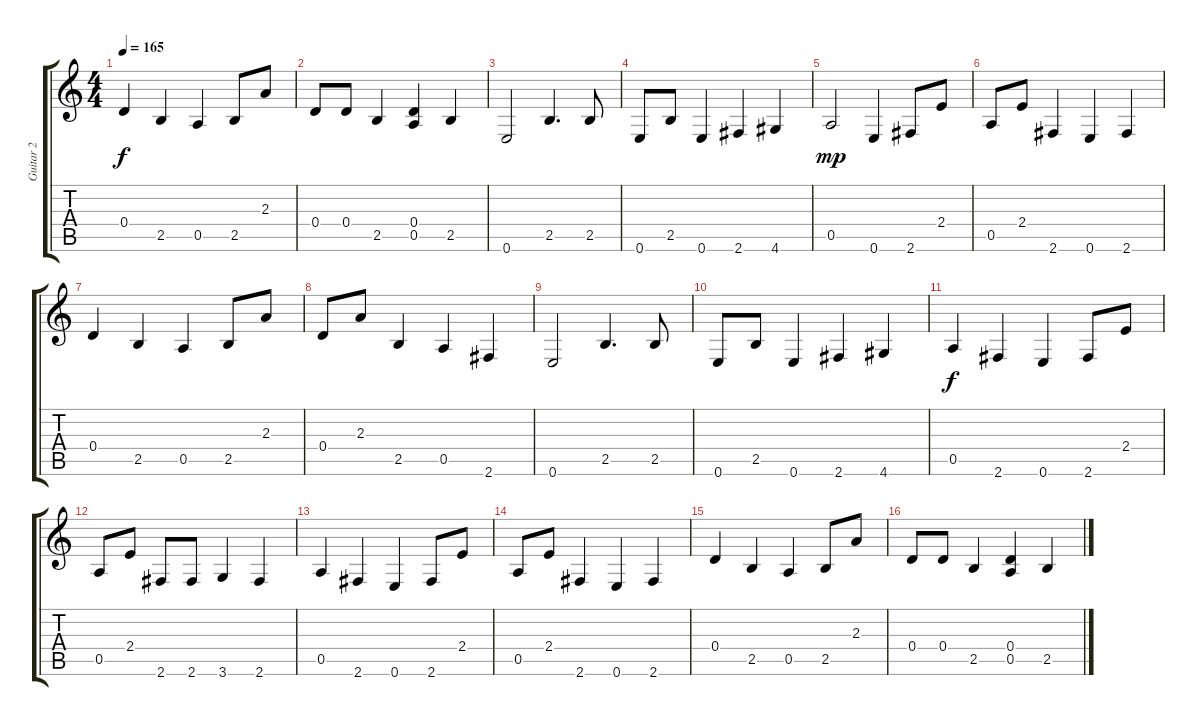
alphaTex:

\track ("Guitar 2" "Guitar 2") {instrument electricguitarclean}
\staff {score tabs}
\tuning (E4 B3 G3 D3 A2 E2) {hide}
\ts (4 4)
\tempo 165
\clef g2
\ks c
0.4.4{dy f} 2.5.4 0.5.4 2.5.8 2.3.8 |
0.4.8 0.4.8 2.5.4 (0.4 0.5).4 2.5.4 |
0.6.2 2.5.4{d} 2.5.8 |
0.6.8 2.5.8 0.6.4 2.6.4 4.6.4 |
0.5.2{dy mp} 0.6.4 2.6.8 2.4.8 |
0.5.8 2.4.8 2.6.4 0.6.4 2.6.4 |
0.4.4 2.5.4 0.5.4 2.5.8 2.3.8 |
0.4.8 2.3.8 2.5.4 0.5.4 2.6.4 |
0.6.2 2.5.4{d} 2.5.8 |
0.6.8 2.5.8 0.6.4 2.6.4 4.6.4 |
0.5.4{dy f} 2.6.4 0.6.4 2.6.8 2.4.8 |
0.5.8 2.4.8 2.6.8 2.6.8 3.6.4 2.6.4 |
0.5.4 2.6.4 0.6.4 2.6.8 2.4.8 |
0.5.8 2.4.8 2.6.4 0.6.4 2.6.4 |
0.4.4 2.5.4 0.5.4 2.5.8 2.3.8 |
0.4.8 0.4.8 2.5.4 (0.4 0.5).4 2.5.4
